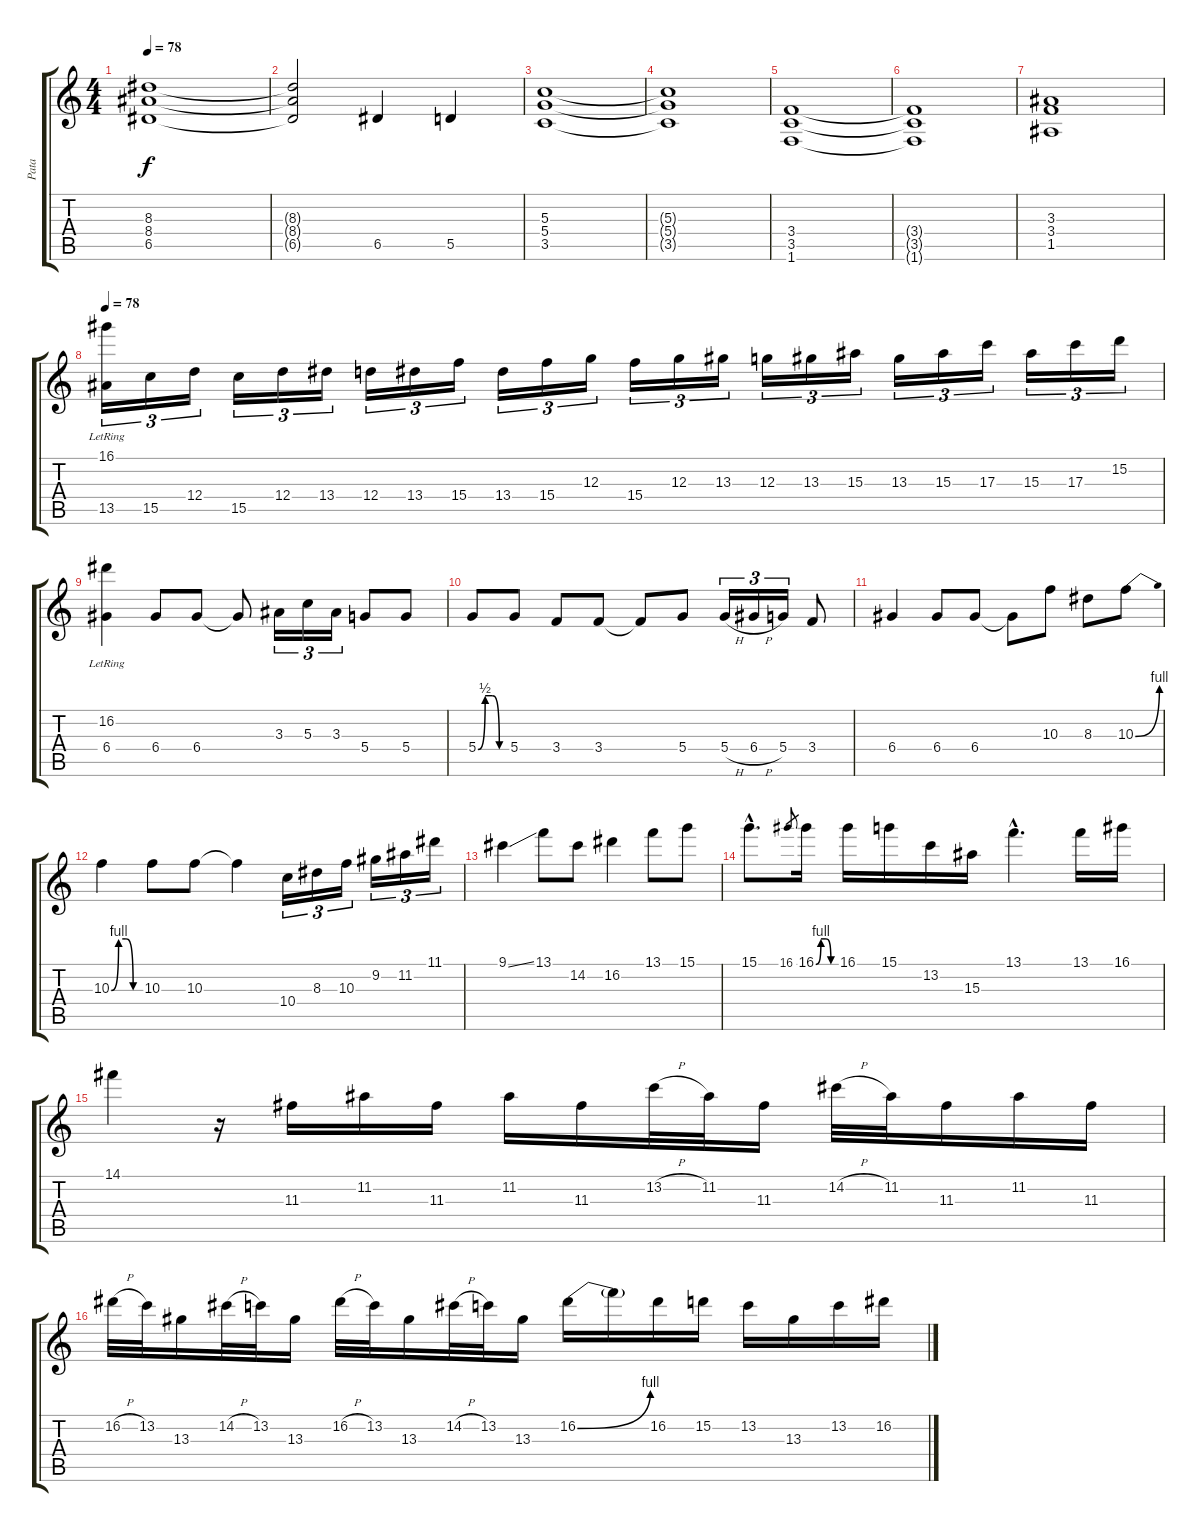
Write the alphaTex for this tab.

\track ("Pata" "Pata") {instrument distortionguitar}
\staff {score tabs}
\tuning (E4 B3 G3 D3 A2 E2) {hide}
\ts (4 4)
\tempo 78
\clef g2
\ks c
(8.3 8.4 6.5).1{dy f} |
(8.3{t} 8.4{t} 6.5{t}).2 6.5.4 5.5.4 |
(5.3 5.4 3.5).1 |
(5.3{t} 5.4{t} 3.5{t}).1 |
(3.4 3.5 1.6).1 |
(3.4{t} 3.5{t} 1.6{t}).1 |
(3.3 3.4 1.5).1 |
\tempo 78
(16.1{lr} 13.5).16{tu (3 2)} 15.5.16{tu (3 2)} 12.4.16{tu (3 2)} 15.5.16{tu (3 2)} 12.4.16{tu (3 2)} 13.4.16{tu (3 2)} 12.4.16{tu (3 2)} 13.4.16{tu (3 2)} 15.4.16{tu (3 2)} 13.4.16{tu (3 2)} 15.4.16{tu (3 2)} 12.3.16{tu (3 2)} 15.4.16{tu (3 2)} 12.3.16{tu (3 2)} 13.3.16{tu (3 2)} 12.3.16{tu (3 2)} 13.3.16{tu (3 2)} 15.3.16{tu (3 2)} 13.3.16{tu (3 2)} 15.3.16{tu (3 2)} 17.3.16{tu (3 2)} 15.3.16{tu (3 2)} 17.3.16{tu (3 2)} 15.2.16{tu (3 2)} |
(16.2{lr} 6.4).4 6.4.8 6.4.8 6.4{t}.8 3.3.16{tu (3 2)} 5.3.16{tu (3 2)} 3.3.16{tu (3 2)} 5.4.8 5.4.8 |
5.4{be (custom 0 0 15 2 30 2 45 0 60 0)}.8 5.4.8 3.4.8 3.4.8 3.4{t}.8 5.4.8 5.4{h}.16{tu (3 2)} 6.4{h}.16{tu (3 2)} 5.4.16{tu (3 2)} 3.4.8 |
6.4.4 6.4.8 6.4.8 6.4{t}.8 10.3.8 8.3.8 10.3{be (bend 0 0 60 4)}.8 |
10.3{be (custom 0 0 15 4 30 4 45 0 60 0)}.4 10.3.8 10.3.8 10.3{t}.4 10.4.16{tu (3 2)} 8.3.16{tu (3 2)} 10.3.16{tu (3 2)} 9.2.16{tu (3 2)} 11.2.16{tu (3 2)} 11.1.16{tu (3 2)} |
9.1{ss}.4 13.1.8 14.2.8 16.2.4 13.1.8 15.1.8 |
15.1{hac}.8{d} 16.1.8{gr} 16.1{be (custom 0 0 15 4 30 4 45 0 60 0)}.16 16.1.16 15.1.16 13.2.16 15.3.16 13.1{hac}.4{d} 13.1.16 16.1.16 |
14.1.4 r.16 11.3.16 11.2.16 11.3.16 11.2.16 11.3.16 13.2{h}.32 11.2.32 11.3.16 14.2{h}.32 11.2.32 11.3.16 11.2.16 11.3.16 |
16.2{h}.32 13.2.32 13.3.16 14.2{h}.32 13.2.32 13.3.16 16.2{h}.32 13.2.32 13.3.16 14.2{h}.32 13.2.32 13.3.16 16.2{be (bend 0 0 60 4)}.16 16.2{t}.16 16.2.16 15.2.16 13.2.16 13.3.16 13.2.16 16.2.16
